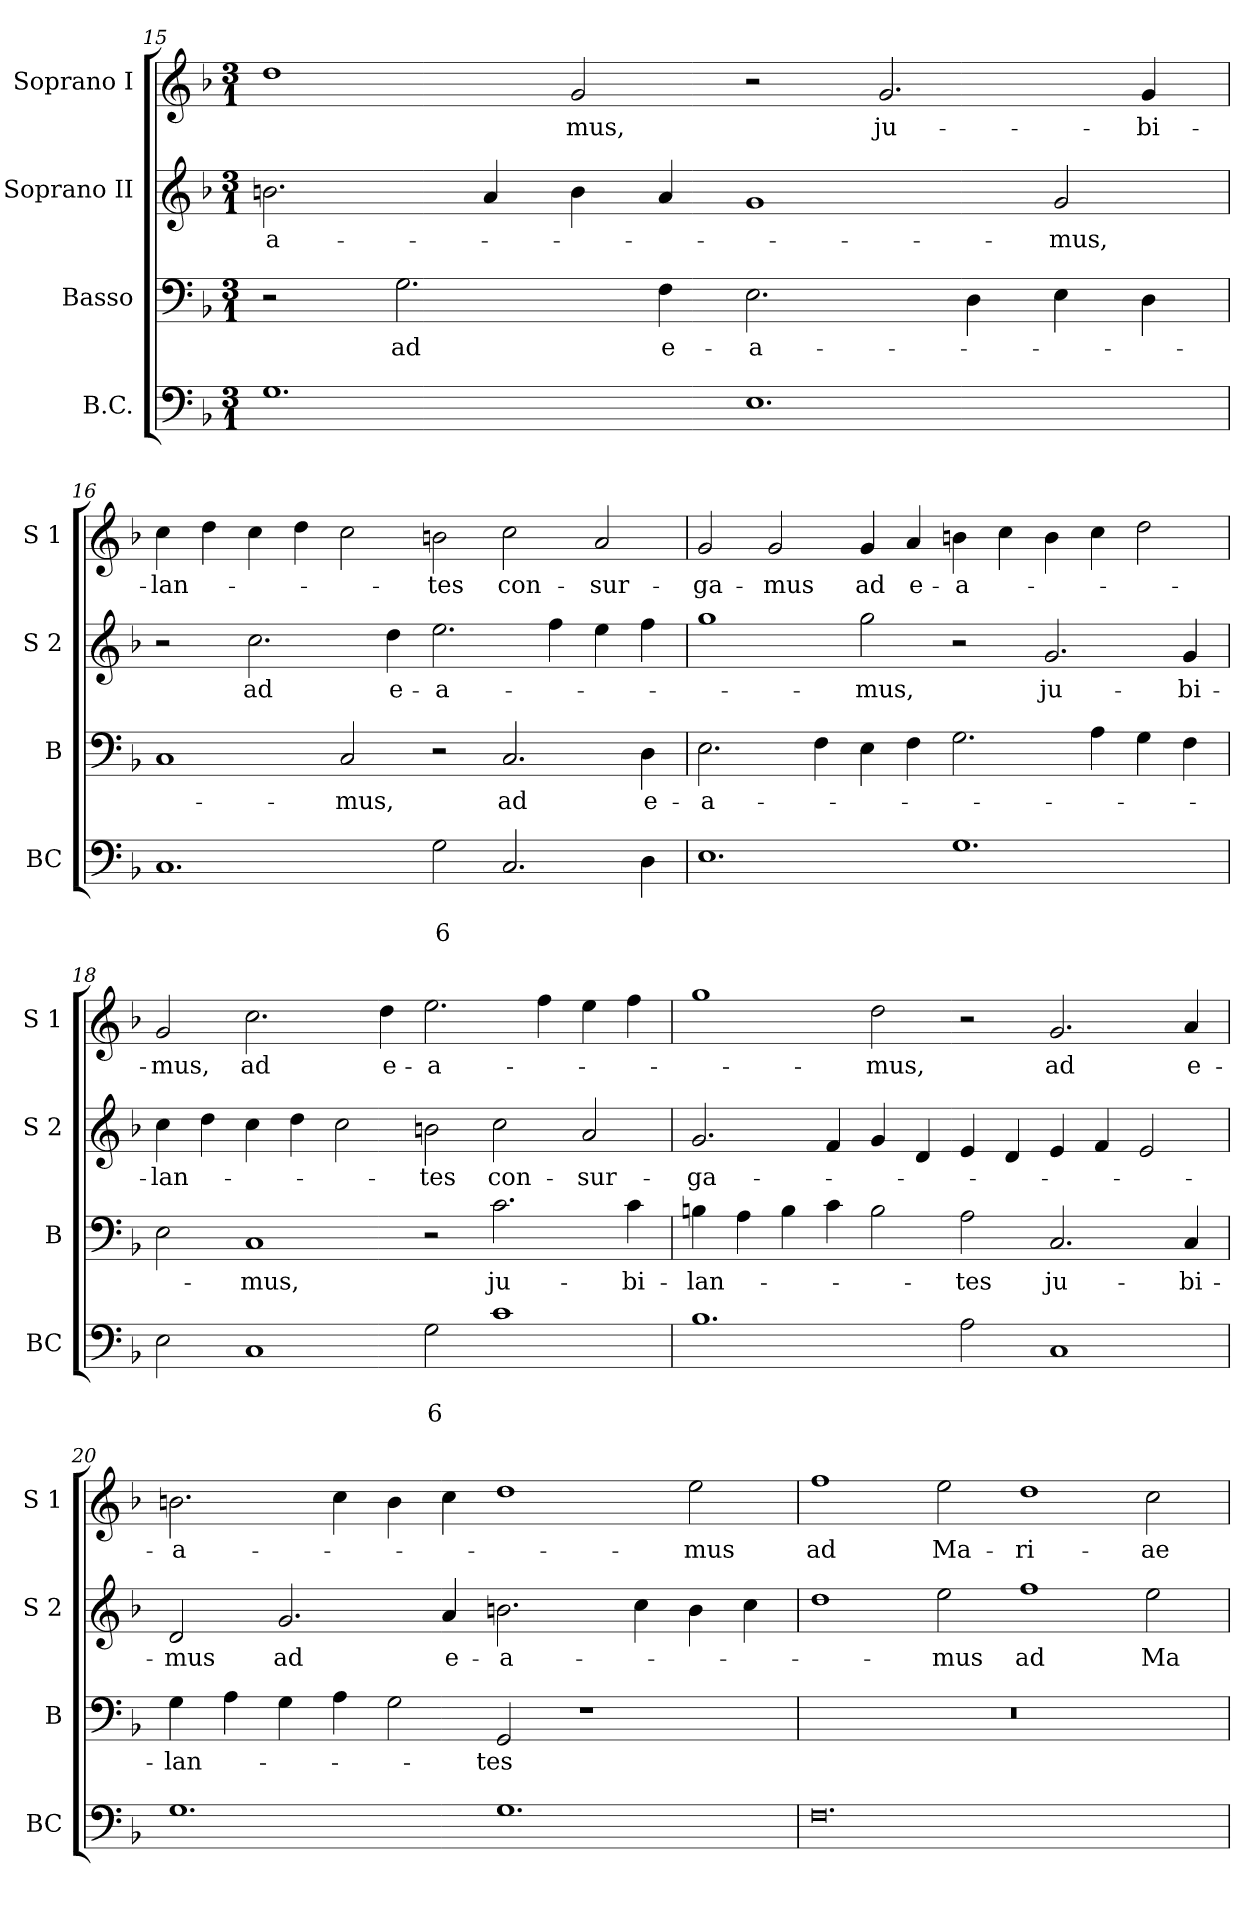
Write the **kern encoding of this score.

**kern	**text	**text	**kern	**text	**kern	**text	**kern	**text
*part4	*part4	*part4	*part3	*part3	*part2	*part2	*part1	*part1
*staff4	*staff4	*staff4	*staff3	*staff3	*staff2	*staff2	*staff1	*staff1
*I"B.C.	*	*	*I"Basso	*	*I"Soprano II	*	*I"Soprano I	*
*I'BC	*	*	*I'B	*	*I'S 2	*	*I'S 1	*
*clefF4	*	*	*clefF4	*	*clefG2	*	*clefG2	*
*k[b-]	*	*	*k[b-]	*	*k[b-]	*	*k[b-]	*
*F:	*	*	*F:	*	*F:	*	*F:	*
*M3/1	*	*	*M3/1	*	*M3/1	*	*M3/1	*
=15	=15	=15	=15	=15	=15	=15	=15	=15
!	!	!	!	!	!	!LO:LY:b	!	!
1.G	.	.	2r	.	2.bn\	-a-	1dd	.
!	!	!	!	!LO:LY:b	!	!	!	!
.	.	.	2.G\	ad	.	.	.	.
.	.	.	.	.	4a/	.	.	.
!	!	!	!	!	!	!	!	!LO:LY:b
.	.	.	.	.	4b\	.	2g/	-mus,
!	!	!	!	!LO:LY:b	!	!	!	!
.	.	.	4F\	e-	4a/	.	.	.
!	!	!	!	!LO:LY:b	!	!	!	!
1.E	.	.	2.E\	-a-	1g	.	2r	.
!	!	!	!	!	!	!	!	!LO:LY:b
.	.	.	.	.	.	.	2.g/	ju-
.	.	.	4D\	.	.	.	.	.
!	!	!	!	!	!	!LO:LY:b	!	!
.	.	.	4E\	.	2g/	-mus,	.	.
!	!	!	!	!	!	!	!	!LO:LY:b
.	.	.	4D\	.	.	.	4g/	-bi-
=16	=16	=16	=16	=16	=16	=16	=16	=16
!	!	!	!	!	!	!	!	!LO:LY:b
1.C	.	.	1C	.	2r	.	4cc\	-lan-
.	.	.	.	.	.	.	4dd\	.
!	!	!	!	!	!	!LO:LY:b	!	!
.	.	.	.	.	2.cc\	ad	4cc\	.
.	.	.	.	.	.	.	4dd\	.
!	!	!	!	!LO:LY:b	!	!	!	!
.	.	.	2C/	-mus,	.	.	2cc\	.
!	!	!	!	!	!	!LO:LY:b	!	!
.	.	.	.	.	4dd\	e-	.	.
!	!	!LO:LY:b	!	!	!	!LO:LY:b	!	!LO:LY:b
2G\	.	6	2r	.	2.ee\	-a-	2bn\	-tes
!	!	!	!	!LO:LY:b	!	!	!	!LO:LY:b
2.C/	.	.	2.C/	ad	.	.	2cc\	con-
.	.	.	.	.	4ff\	.	.	.
!	!	!	!	!	!	!	!	!LO:LY:b
.	.	.	.	.	4ee\	.	2a/	-sur-
!	!	!	!	!LO:LY:b	!	!	!	!
4D\	.	.	4D\	e-	4ff\	.	.	.
=17	=17	=17	=17	=17	=17	=17	=17	=17
!	!	!	!	!LO:LY:b	!	!	!	!LO:LY:b
1.E	.	.	2.E\	-a-	1gg	.	2g/	-ga-
!	!	!	!	!	!	!	!	!LO:LY:b
.	.	.	.	.	.	.	2g/	-mus
.	.	.	4F\	.	.	.	.	.
!	!	!	!	!	!	!LO:LY:b	!	!LO:LY:b
.	.	.	4E\	.	2gg\	-mus,	4g/	ad
!	!	!	!	!	!	!	!	!LO:LY:b
.	.	.	4F\	.	.	.	4a/	e-
!	!	!	!	!	!	!	!	!LO:LY:b
1.G	.	.	2.G\	.	2r	.	4bn\	-a-
.	.	.	.	.	.	.	4cc\	.
!	!	!	!	!	!	!LO:LY:b	!	!
.	.	.	.	.	2.g/	ju-	4b\	.
.	.	.	4A\	.	.	.	4cc\	.
.	.	.	4G\	.	.	.	2dd\	.
!	!	!	!	!	!	!LO:LY:b	!	!
.	.	.	4F\	.	4g/	-bi-	.	.
!!LO:LB:g=z
=18	=18	=18	=18	=18	=18	=18	=18	=18
!	!	!	!	!	!	!LO:LY:b	!	!LO:LY:b
2E\	.	.	2E\	.	4cc\	-lan-	2g/	-mus,
.	.	.	.	.	4dd\	.	.	.
!	!	!	!	!LO:LY:b	!	!	!	!LO:LY:b
1C	.	.	1C	-mus,	4cc\	.	2.cc\	ad
.	.	.	.	.	4dd\	.	.	.
.	.	.	.	.	2cc\	.	.	.
!	!	!	!	!	!	!	!	!LO:LY:b
.	.	.	.	.	.	.	4dd\	e-
!	!	!LO:LY:b	!	!	!	!LO:LY:b	!	!LO:LY:b
2G\	.	6	2r	.	2bn\	-tes	2.ee\	-a-
!	!	!	!	!LO:LY:b	!	!LO:LY:b	!	!
1c	.	.	2.c\	ju-	2cc\	con-	.	.
.	.	.	.	.	.	.	4ff\	.
!	!	!	!	!	!	!LO:LY:b	!	!
.	.	.	.	.	2a/	-sur-	4ee\	.
!	!	!	!	!LO:LY:b	!	!	!	!
.	.	.	4c\	-bi-	.	.	4ff\	.
=19	=19	=19	=19	=19	=19	=19	=19	=19
!	!	!	!	!LO:LY:b	!	!LO:LY:b	!	!
1.B-	.	.	4Bn\	-lan-	2.g/	-ga-	1gg	.
.	.	.	4A\	.	.	.	.	.
.	.	.	4B\	.	.	.	.	.
.	.	.	4c\	.	4f/	.	.	.
!	!	!	!	!	!	!	!	!LO:LY:b
.	.	.	2B\	.	4g/	.	2dd\	-mus,
.	.	.	.	.	4d/	.	.	.
!	!	!	!	!LO:LY:b	!	!	!	!
2A\	.	.	2A\	-tes	4e/	.	2r	.
.	.	.	.	.	4d/	.	.	.
!	!	!	!	!LO:LY:b	!	!	!	!LO:LY:b
1C	.	.	2.C/	ju-	4e/	.	2.g/	ad
.	.	.	.	.	4f/	.	.	.
.	.	.	.	.	2e/	.	.	.
!	!	!	!	!LO:LY:b	!	!	!	!LO:LY:b
.	.	.	4C/	-bi-	.	.	4a/	e-
=20	=20	=20	=20	=20	=20	=20	=20	=20
!	!	!	!	!LO:LY:b	!	!LO:LY:b	!	!LO:LY:b
1.G	.	.	4G\	-lan-	2d/	-mus	2.bn\	-a-
.	.	.	4A\	.	.	.	.	.
!	!	!	!	!	!	!LO:LY:b	!	!
.	.	.	4G\	.	2.g/	ad	.	.
.	.	.	4A\	.	.	.	4cc\	.
.	.	.	2G\	.	.	.	4b\	.
!	!	!	!	!	!	!LO:LY:b	!	!
.	.	.	.	.	4a/	e-	4cc\	.
!	!	!	!	!LO:LY:b	!	!LO:LY:b	!	!
1.G	.	.	2GG/	-tes	2.bn\	-a-	1dd	.
.	.	.	1r	.	.	.	.	.
.	.	.	.	.	4cc\	.	.	.
!	!	!	!	!	!	!	!	!LO:LY:b
.	.	.	.	.	4b\	.	2ee\	-mus
.	.	.	.	.	4cc\	.	.	.
=21	=21	=21	=21	=21	=21	=21	=21	=21
!	!	!	!	!	!	!	!	!LO:LY:b
0.F	.	.	0.r	.	1dd	.	1ff	ad
!	!	!	!	!	!	!LO:LY:b	!	!LO:LY:b
.	.	.	.	.	2ee\	-mus	2ee\	Ma-
!	!	!	!	!	!	!LO:LY:b	!	!LO:LY:b
.	.	.	.	.	1ff	ad	1dd	-ri-
!	!	!	!	!	!	!LO:LY:b	!	!LO:LY:b
.	.	.	.	.	2ee\	Ma-	2cc\	-ae
=	=	=	=	=	=	=	=	=
*-	*-	*-	*-	*-	*-	*-	*-	*-
